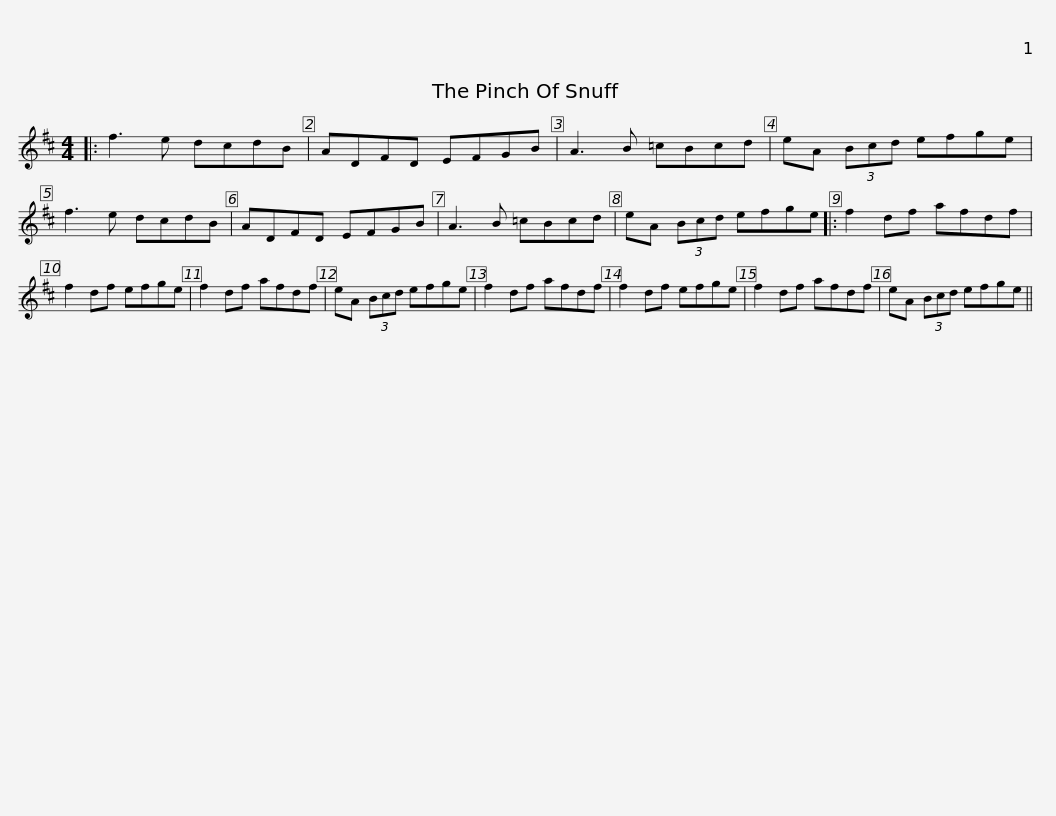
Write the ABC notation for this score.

X:1
L:1/8
M:4/4
I:linebreak $
K:D
V:1 treble
V:1
|: f3 e dcdB | ADFD EFGB | A3 B =cBcd | eA (3Bcd efge | f3 e dcdB |$ %5
 ADFD EFGB | A3 B =cBcd | eA (3Bcd efge |: f2 df afdf | f2 df efge | %10
 f2 df afdf |$ eA (3Bcd efge | f2 df afdf | f2 df efge | f2 df afdf | %15
 eA (3Bcd efge || %16
